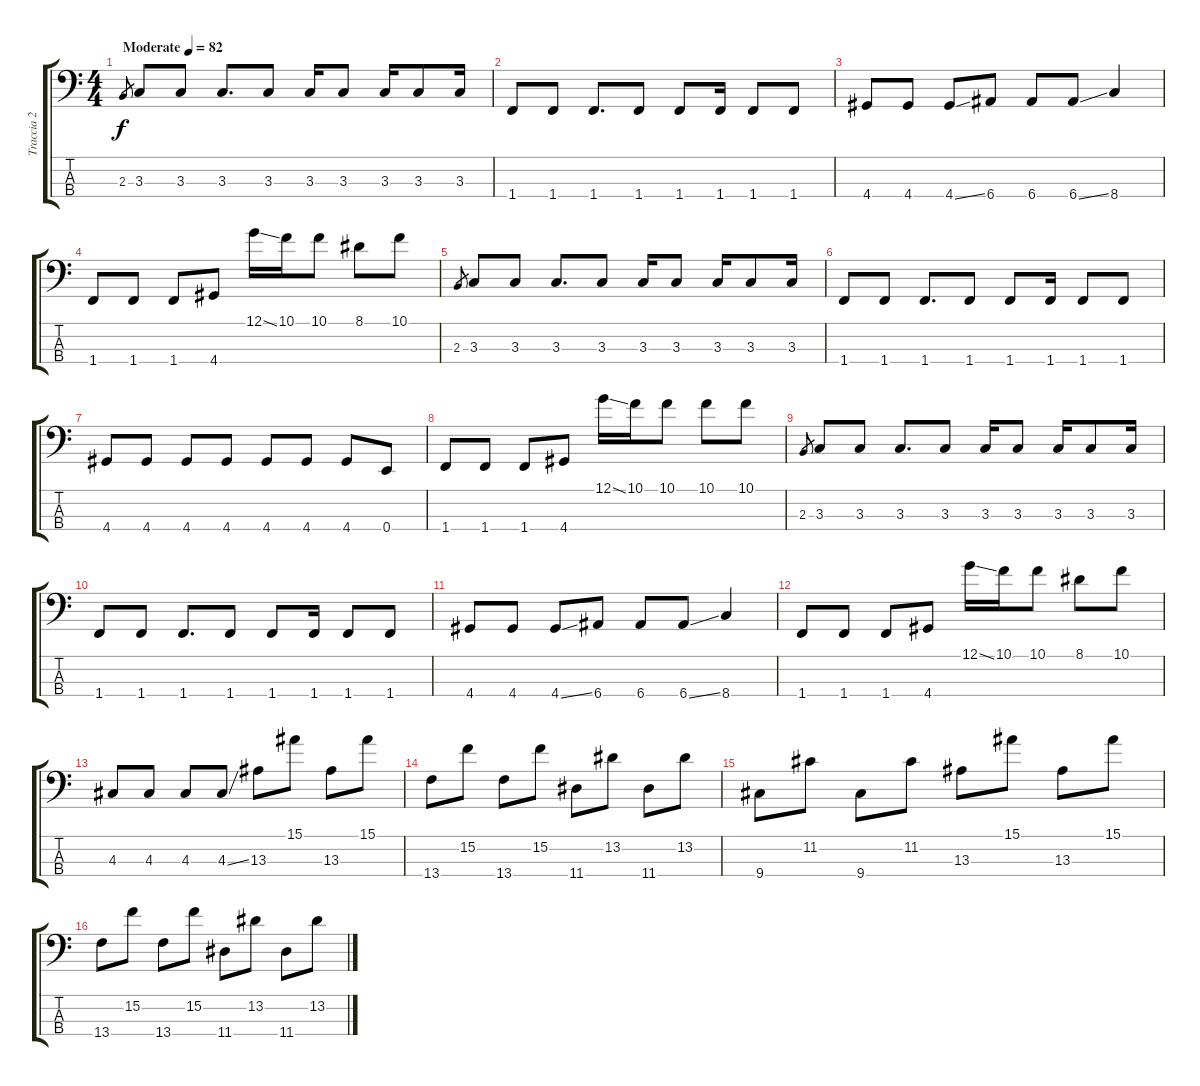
\track ("Traccia 2" "Traccia 2") {instrument electricbassfinger}
\staff {score tabs}
\tuning (G2 D2 A1 E1) {hide}
\ts (4 4)
\tempo (82 "Moderate")
\clef f4
\ks c
2.3.8{gr dy f instrument electricbassfinger} 3.3.8 3.3.8 3.3.8{d} 3.3.8 3.3.16 3.3.8 3.3.16 3.3.8 3.3.16 |
1.4.8 1.4.8 1.4.8{d} 1.4.8 1.4.8 1.4.16 1.4.8 1.4.8 |
4.4.8 4.4.8 4.4{ss}.8 6.4.8 6.4.8 6.4{ss}.8 8.4.4 |
1.4.8 1.4.8 1.4.8 4.4.8 12.1{ss}.16 10.1.16 10.1.8 8.1.8 10.1.8 |
2.3.8{gr} 3.3.8 3.3.8 3.3.8{d} 3.3.8 3.3.16 3.3.8 3.3.16 3.3.8 3.3.16 |
1.4.8 1.4.8 1.4.8{d} 1.4.8 1.4.8 1.4.16 1.4.8 1.4.8 |
4.4.8 4.4.8 4.4.8 4.4.8 4.4.8 4.4.8 4.4.8 0.4.8 |
1.4.8 1.4.8 1.4.8 4.4.8 12.1{ss}.16 10.1.16 10.1.8 10.1.8 10.1.8 |
2.3.8{gr} 3.3.8 3.3.8 3.3.8{d} 3.3.8 3.3.16 3.3.8 3.3.16 3.3.8 3.3.16 |
1.4.8 1.4.8 1.4.8{d} 1.4.8 1.4.8 1.4.16 1.4.8 1.4.8 |
4.4.8 4.4.8 4.4{ss}.8 6.4.8 6.4.8 6.4{ss}.8 8.4.4 |
1.4.8 1.4.8 1.4.8 4.4.8 12.1{ss}.16 10.1.16 10.1.8 8.1.8 10.1.8 |
4.3.8 4.3.8 4.3.8 4.3{ss}.8 13.3.8 15.1.8 13.3.8 15.1.8 |
13.4.8 15.2.8 13.4.8 15.2.8 11.4.8 13.2.8 11.4.8 13.2.8 |
9.4.8 11.2.8 9.4.8 11.2.8 13.3.8 15.1.8 13.3.8 15.1.8 |
13.4.8 15.2.8 13.4.8 15.2.8 11.4.8 13.2.8 11.4.8 13.2.8
